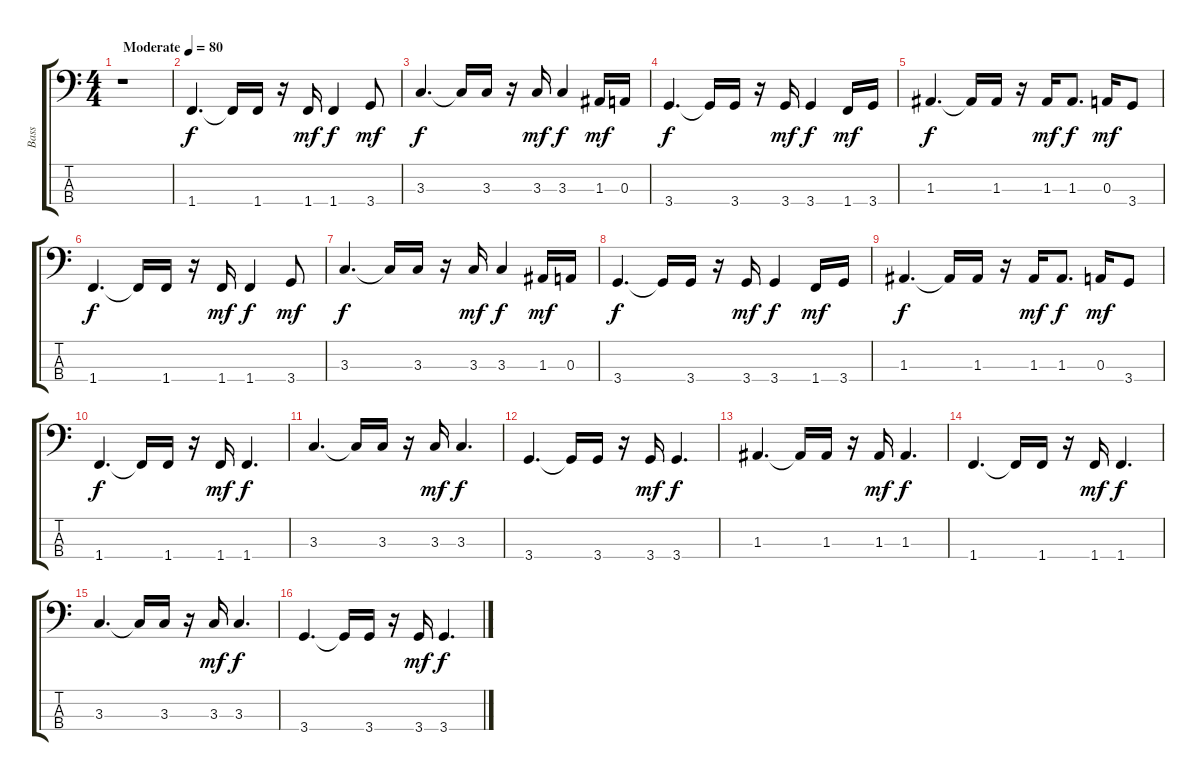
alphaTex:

\track ("Bass" "Bass") {instrument acousticbass}
\staff {score tabs}
\tuning (G2 D2 A1 E1) {hide}
\ts (4 4)
\tempo (80 "Moderate")
\clef f4
\ks c
r.1{dy f instrument acousticbass} |
1.4.4{d} 1.4{t}.16 1.4.16 r.16 1.4.16{dy mf} 1.4.4{dy f} 3.4.8{dy mf} |
3.3.4{d dy f} 3.3{t}.16 3.3.16 r.16 3.3.16{dy mf} 3.3.4{dy f} 1.3.16{dy mf} 0.3.16 |
3.4.4{d dy f} 3.4{t}.16 3.4.16 r.16 3.4.16{dy mf} 3.4.4{dy f} 1.4.16{dy mf} 3.4.16 |
1.3.4{d dy f} 1.3{t}.16 1.3.16 r.16 1.3.16{dy mf} 1.3.8{d dy f} 0.3.16{dy mf} 3.4.8 |
1.4.4{d dy f} 1.4{t}.16 1.4.16 r.16 1.4.16{dy mf} 1.4.4{dy f} 3.4.8{dy mf} |
3.3.4{d dy f} 3.3{t}.16 3.3.16 r.16 3.3.16{dy mf} 3.3.4{dy f} 1.3.16{dy mf} 0.3.16 |
3.4.4{d dy f} 3.4{t}.16 3.4.16 r.16 3.4.16{dy mf} 3.4.4{dy f} 1.4.16{dy mf} 3.4.16 |
1.3.4{d dy f} 1.3{t}.16 1.3.16 r.16 1.3.16{dy mf} 1.3.8{d dy f} 0.3.16{dy mf} 3.4.8 |
1.4.4{d dy f} 1.4{t}.16 1.4.16 r.16 1.4.16{dy mf} 1.4.4{d dy f} |
3.3.4{d} 3.3{t}.16 3.3.16 r.16 3.3.16{dy mf} 3.3.4{d dy f} |
3.4.4{d} 3.4{t}.16 3.4.16 r.16 3.4.16{dy mf} 3.4.4{d dy f} |
1.3.4{d} 1.3{t}.16 1.3.16 r.16 1.3.16{dy mf} 1.3.4{d dy f} |
1.4.4{d} 1.4{t}.16 1.4.16 r.16 1.4.16{dy mf} 1.4.4{d dy f} |
3.3.4{d} 3.3{t}.16 3.3.16 r.16 3.3.16{dy mf} 3.3.4{d dy f} |
3.4.4{d} 3.4{t}.16 3.4.16 r.16 3.4.16{dy mf} 3.4.4{d dy f}
